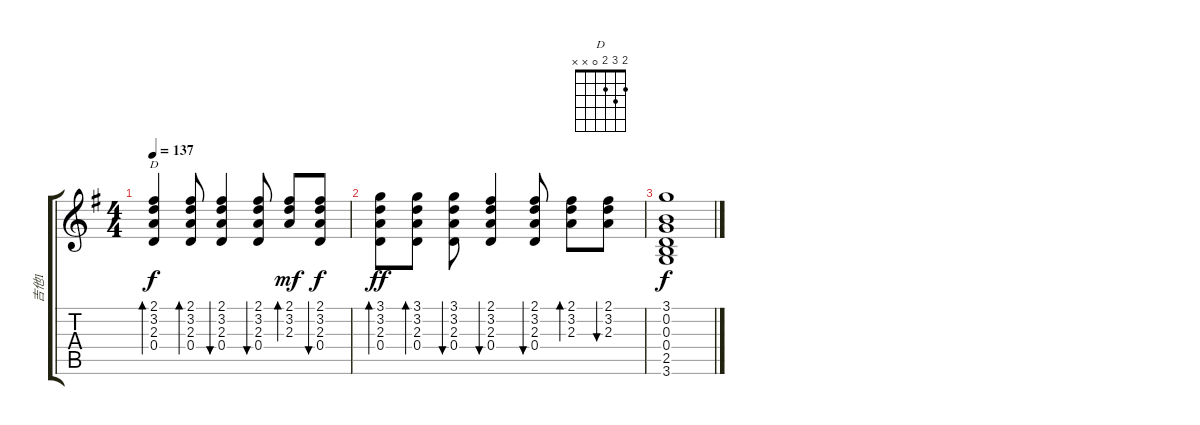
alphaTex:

\track ("吉他1" "吉他1") {instrument acousticguitarsteel}
\staff {score tabs}
\tuning (E4 B3 G3 D3 A2 E2) {hide}
\chord ("D" 2 3 2 0 x x)
\ts (4 4)
\tempo 137
\clef g2
\ks g
(2.1 3.2 2.3 0.4).4{bd 60 ch "D" dy f} (2.1 3.2 2.3 0.4).8{bd 60} (2.1 3.2 2.3 0.4).4{bu 60} (2.1 3.2 2.3 0.4).8{bu 60} (2.1 3.2 2.3).8{bd 60 dy mf} (2.1 3.2 2.3 0.4).8{bu 60 dy f} |
(3.1 3.2 2.3 0.4).8{bd 60 dy ff} (3.1 3.2 2.3 0.4).8{bd 60} (3.1 3.2 2.3 0.4).8{bu 60} (2.1 3.2 2.3 0.4).4{bu 60} (2.1 3.2 2.3 0.4).8{bu 60} (2.1 3.2 2.3).8{bd 60} (2.1 3.2 2.3).8{bu 60} |
(3.1 0.2 0.3 0.4 2.5 3.6).1{dy f}
